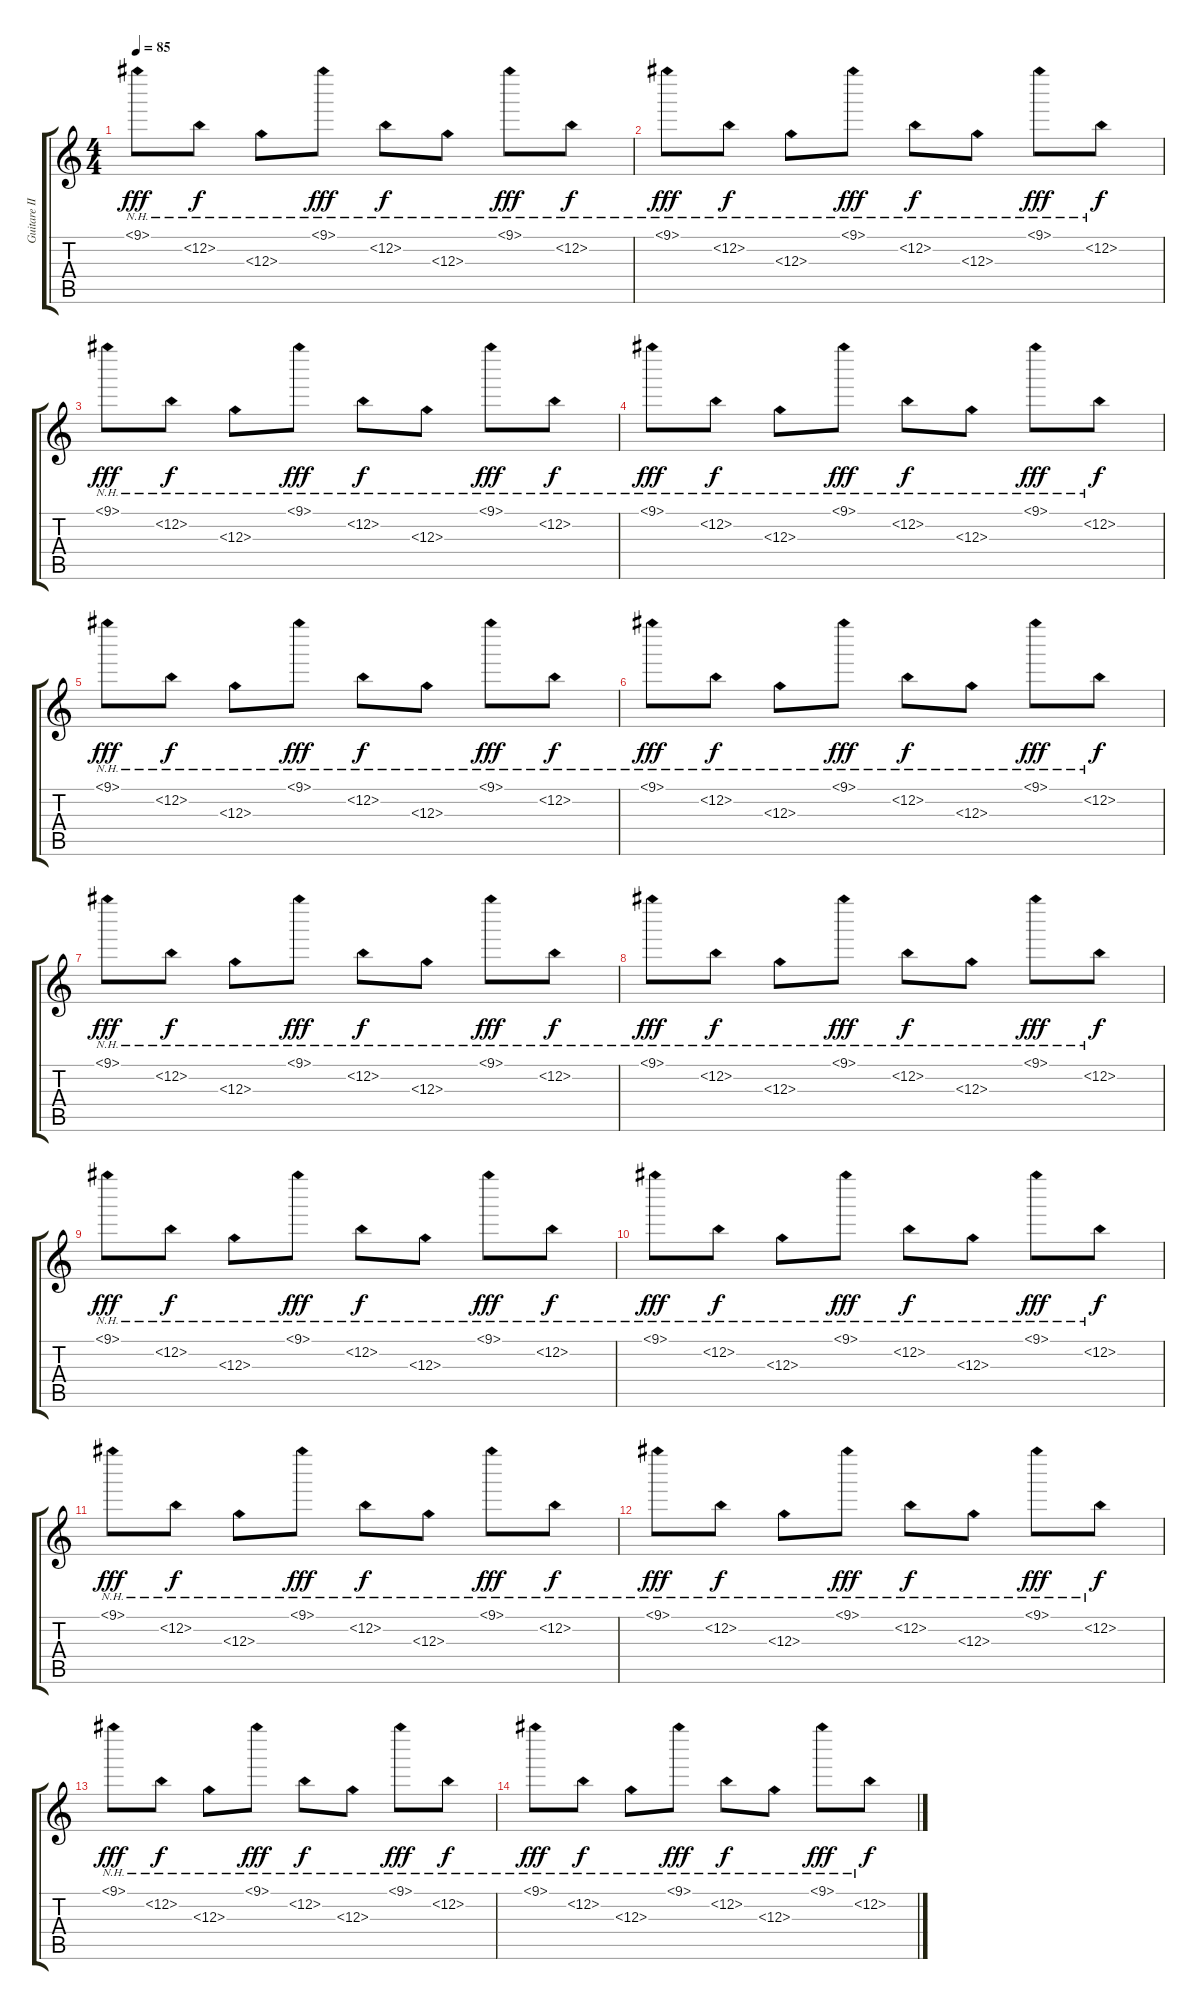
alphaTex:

\track ("Guitare II" "Guitare II") {instrument electricguitarjazz}
\staff {score tabs}
\tuning (E4 B3 G3 D3 A2 E2) {hide}
\ts (4 4)
\tempo 85
\clef g2
\ks c
9.1{nh}.8{dy fff} 12.2{nh}.8{dy f} 13.3{nh}.8 9.1{nh}.8{dy fff} 12.2{nh}.8{dy f} 13.3{nh}.8 9.1{nh}.8{dy fff} 12.2{nh}.8{dy f} |
9.1{nh}.8{dy fff} 12.2{nh}.8{dy f} 13.3{nh}.8 9.1{nh}.8{dy fff} 12.2{nh}.8{dy f} 13.3{nh}.8 9.1{nh}.8{dy fff} 12.2{nh}.8{dy f} |
9.1{nh}.8{dy fff} 12.2{nh}.8{dy f} 13.3{nh}.8 9.1{nh}.8{dy fff} 12.2{nh}.8{dy f} 13.3{nh}.8 9.1{nh}.8{dy fff} 12.2{nh}.8{dy f} |
9.1{nh}.8{dy fff} 12.2{nh}.8{dy f} 13.3{nh}.8 9.1{nh}.8{dy fff} 12.2{nh}.8{dy f} 13.3{nh}.8 9.1{nh}.8{dy fff} 12.2{nh}.8{dy f} |
9.1{nh}.8{dy fff} 12.2{nh}.8{dy f} 13.3{nh}.8 9.1{nh}.8{dy fff} 12.2{nh}.8{dy f} 13.3{nh}.8 9.1{nh}.8{dy fff} 12.2{nh}.8{dy f} |
9.1{nh}.8{dy fff} 12.2{nh}.8{dy f} 13.3{nh}.8 9.1{nh}.8{dy fff} 12.2{nh}.8{dy f} 13.3{nh}.8 9.1{nh}.8{dy fff} 12.2{nh}.8{dy f} |
9.1{nh}.8{dy fff} 12.2{nh}.8{dy f} 13.3{nh}.8 9.1{nh}.8{dy fff} 12.2{nh}.8{dy f} 13.3{nh}.8 9.1{nh}.8{dy fff} 12.2{nh}.8{dy f} |
9.1{nh}.8{dy fff} 12.2{nh}.8{dy f} 13.3{nh}.8 9.1{nh}.8{dy fff} 12.2{nh}.8{dy f} 13.3{nh}.8 9.1{nh}.8{dy fff} 12.2{nh}.8{dy f} |
9.1{nh}.8{dy fff} 12.2{nh}.8{dy f} 13.3{nh}.8 9.1{nh}.8{dy fff} 12.2{nh}.8{dy f} 13.3{nh}.8 9.1{nh}.8{dy fff} 12.2{nh}.8{dy f} |
9.1{nh}.8{dy fff} 12.2{nh}.8{dy f} 13.3{nh}.8 9.1{nh}.8{dy fff} 12.2{nh}.8{dy f} 13.3{nh}.8 9.1{nh}.8{dy fff} 12.2{nh}.8{dy f} |
9.1{nh}.8{dy fff} 12.2{nh}.8{dy f} 13.3{nh}.8 9.1{nh}.8{dy fff} 12.2{nh}.8{dy f} 13.3{nh}.8 9.1{nh}.8{dy fff} 12.2{nh}.8{dy f} |
9.1{nh}.8{dy fff} 12.2{nh}.8{dy f} 13.3{nh}.8 9.1{nh}.8{dy fff} 12.2{nh}.8{dy f} 13.3{nh}.8 9.1{nh}.8{dy fff} 12.2{nh}.8{dy f} |
9.1{nh}.8{dy fff} 12.2{nh}.8{dy f} 13.3{nh}.8 9.1{nh}.8{dy fff} 12.2{nh}.8{dy f} 13.3{nh}.8 9.1{nh}.8{dy fff} 12.2{nh}.8{dy f} |
9.1{nh}.8{dy fff} 12.2{nh}.8{dy f} 13.3{nh}.8 9.1{nh}.8{dy fff} 12.2{nh}.8{dy f} 13.3{nh}.8 9.1{nh}.8{dy fff} 12.2{nh}.8{dy f}
